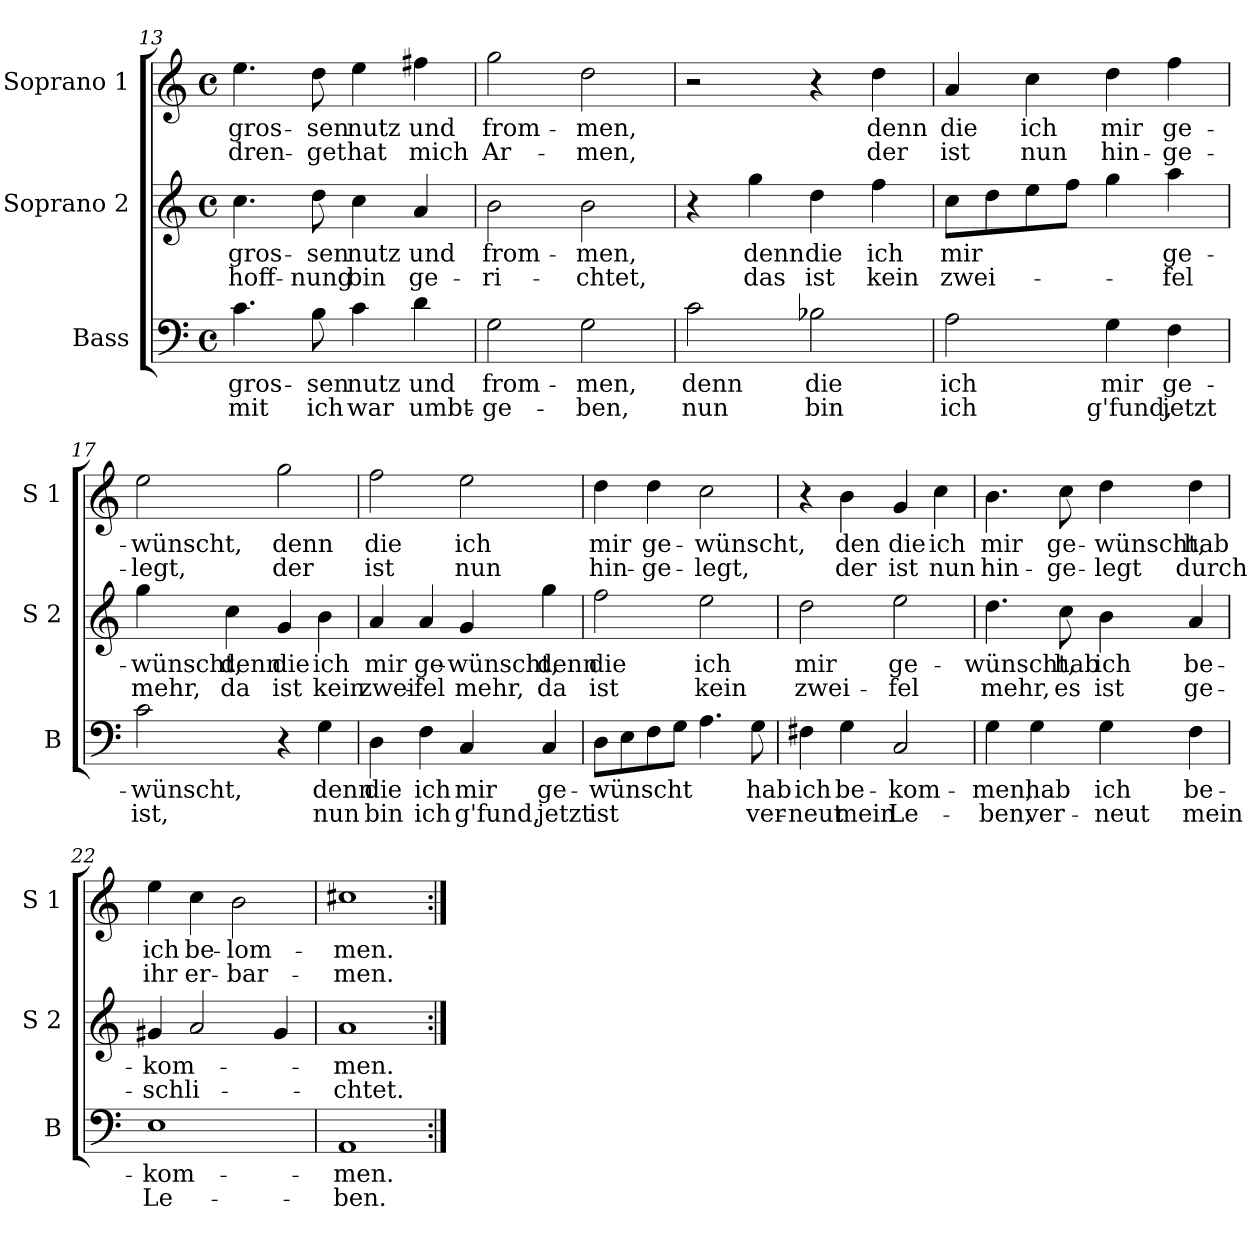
**kern	**text	**text	**kern	**text	**text	**kern	**text	**text
*part3	*part3	*part3	*part2	*part2	*part2	*part1	*part1	*part1
*staff3	*staff3	*staff3	*staff2	*staff2	*staff2	*staff1	*staff1	*staff1
*I"Bass	*	*	*I"Soprano 2	*	*	*I"Soprano 1	*	*
*I'B	*	*	*I'S 2	*	*	*I'S 1	*	*
*clefF4	*	*	*clefG2	*	*	*clefG2	*	*
*k[]	*	*	*k[]	*	*	*k[]	*	*
*C:	*	*	*C:	*	*	*C:	*	*
*M4/4	*	*	*M4/4	*	*	*M4/4	*	*
*met(c)	*	*	*met(c)	*	*	*met(c)	*	*
=13	=13	=13	=13	=13	=13	=13	=13	=13
!	!LO:LY:b	!LO:LY:b	!	!LO:LY:b	!LO:LY:b	!	!LO:LY:b	!LO:LY:b
4.c\	gros-	-mit	4.cc\	gros-	hoff-	4.ee\	gros-	-dren-
!	!LO:LY:b	!LO:LY:b	!	!LO:LY:b	!LO:LY:b	!	!LO:LY:b	!LO:LY:b
8B\	-sen	ich	8dd\	-sen	-nung	8dd\	-sen	-get
!	!LO:LY:b	!LO:LY:b	!	!LO:LY:b	!LO:LY:b	!	!LO:LY:b	!LO:LY:b
4c\	nutz	war	4cc\	nutz	bin	4ee\	nutz	hat
!	!LO:LY:b	!LO:LY:b	!	!LO:LY:b	!LO:LY:b	!	!LO:LY:b	!LO:LY:b
4d\	und	umbt-	4a/	und	ge-	4ff#X\	und	mich
!!LO:LB:g=z
=14	=14	=14	=14	=14	=14	=14	=14	=14
!	!LO:LY:b	!LO:LY:b	!	!LO:LY:b	!LO:LY:b	!	!LO:LY:b	!LO:LY:b
2G\	from-	-ge-	2b\	from-	-ri-	2gg\	from-	Ar-
!	!LO:LY:b	!LO:LY:b	!	!LO:LY:b	!LO:LY:b	!	!LO:LY:b	!LO:LY:b
2G\	-men,	-ben,	2b\	-men,	-chtet,	2dd\	-men,	-men,
=15	=15	=15	=15	=15	=15	=15	=15	=15
!	!LO:LY:b	!LO:LY:b	!	!	!	!	!	!
2c\	denn	nun	4r	.	.	2r	.	.
!	!	!	!	!LO:LY:b	!LO:LY:b	!	!	!
.	.	.	4gg\	denn	das	.	.	.
!	!LO:LY:b	!LO:LY:b	!	!LO:LY:b	!LO:LY:b	!	!	!
2B-X\	die	bin	4dd\	die	ist	4r	.	.
!	!	!	!	!LO:LY:b	!LO:LY:b	!	!LO:LY:b	!LO:LY:b
.	.	.	4ff\	ich	kein	4dd\	denn	der
=16	=16	=16	=16	=16	=16	=16	=16	=16
!	!LO:LY:b	!LO:LY:b	!	!LO:LY:b	!LO:LY:b	!	!LO:LY:b	!LO:LY:b
2A\	ich	ich	8cc\L	mir	zwei-	4a/	die	ist
.	.	.	8dd\	.	.	.	.	.
!	!	!	!	!	!	!	!LO:LY:b	!LO:LY:b
.	.	.	8ee\	.	.	4cc\	ich	nun
.	.	.	8ff\J	.	.	.	.	.
!	!LO:LY:b	!LO:LY:b	!	!	!	!	!LO:LY:b	!LO:LY:b
4G\	mir	g'fund,	4gg\	.	.	4dd\	mir	hin-
!	!LO:LY:b	!LO:LY:b	!	!LO:LY:b	!LO:LY:b	!	!LO:LY:b	!LO:LY:b
4F\	ge-	jetzt	4aa\	ge-	-fel	4ff\	ge-	-ge-
=17	=17	=17	=17	=17	=17	=17	=17	=17
!	!LO:LY:b	!LO:LY:b	!	!LO:LY:b	!LO:LY:b	!	!LO:LY:b	!LO:LY:b
2c\	-wünscht,	ist,	4gg\	-wünscht,	mehr,	2ee\	-wünscht,	-legt,
!	!	!	!	!LO:LY:b	!LO:LY:b	!	!	!
.	.	.	4cc\	denn	da	.	.	.
!	!	!	!	!LO:LY:b	!LO:LY:b	!	!LO:LY:b	!LO:LY:b
4r	.	.	4g/	die	ist	2gg\	denn	der
!	!LO:LY:b	!LO:LY:b	!	!LO:LY:b	!LO:LY:b	!	!	!
4G\	denn	nun	4b\	ich	kein	.	.	.
=18	=18	=18	=18	=18	=18	=18	=18	=18
!	!LO:LY:b	!LO:LY:b	!	!LO:LY:b	!LO:LY:b	!	!LO:LY:b	!LO:LY:b
4D\	die	bin	4a/	mir	zwei-	2ff\	die	ist
!	!LO:LY:b	!LO:LY:b	!	!LO:LY:b	!LO:LY:b	!	!	!
4F\	ich	ich	4a/	ge-	-fel	.	.	.
!	!LO:LY:b	!LO:LY:b	!	!LO:LY:b	!LO:LY:b	!	!LO:LY:b	!LO:LY:b
4C/	mir	g'fund,	4g/	-wünscht,	mehr,	2ee\	ich	nun
!	!LO:LY:b	!LO:LY:b	!	!LO:LY:b	!LO:LY:b	!	!	!
4C/	ge-	jetzt	4gg\	denn	da	.	.	.
!!LO:LB:g=z
=19	=19	=19	=19	=19	=19	=19	=19	=19
!	!LO:LY:b	!LO:LY:b	!	!LO:LY:b	!LO:LY:b	!	!LO:LY:b	!LO:LY:b
8D\L	-wünscht	ist	2ff\	die	ist	4dd\	mir	hin-
8E\	.	.	.	.	.	.	.	.
!	!	!	!	!	!	!	!LO:LY:b	!LO:LY:b
8F\	.	.	.	.	.	4dd\	ge-	-ge-
8G\J	.	.	.	.	.	.	.	.
!	!	!	!	!LO:LY:b	!LO:LY:b	!	!LO:LY:b	!LO:LY:b
4.A\	.	.	2ee\	ich	kein	2cc\	-wünscht,	-legt,
!	!LO:LY:b	!LO:LY:b	!	!	!	!	!	!
8G\	hab	ver-	.	.	.	.	.	.
=20	=20	=20	=20	=20	=20	=20	=20	=20
!	!LO:LY:b	!LO:LY:b	!	!LO:LY:b	!LO:LY:b	!	!	!
4F#X\	ich	-neut	2dd\	mir	zwei-	4r	.	.
!	!LO:LY:b	!LO:LY:b	!	!	!	!	!LO:LY:b	!LO:LY:b
4G\	be-	mein	.	.	.	4b\	den	der
!	!LO:LY:b	!LO:LY:b	!	!LO:LY:b	!LO:LY:b	!	!LO:LY:b	!LO:LY:b
2C/	-kom-	Le-	2ee\	ge-	-fel	4g/	die	ist
!	!	!	!	!	!	!	!LO:LY:b	!LO:LY:b
.	.	.	.	.	.	4cc\	ich	nun
=21	=21	=21	=21	=21	=21	=21	=21	=21
!	!LO:LY:b	!LO:LY:b	!	!LO:LY:b	!LO:LY:b	!	!LO:LY:b	!LO:LY:b
4G\	-men,	-ben,	4.dd\	-wünscht,	mehr,	4.b\	mir	hin-
!	!LO:LY:b	!LO:LY:b	!	!	!	!	!	!
4G\	hab	ver-	.	.	.	.	.	.
!	!	!	!	!LO:LY:b	!LO:LY:b	!	!LO:LY:b	!LO:LY:b
.	.	.	8cc\	hab	es	8cc\	ge-	-ge-
!	!LO:LY:b	!LO:LY:b	!	!LO:LY:b	!LO:LY:b	!	!LO:LY:b	!LO:LY:b
4G\	ich	-neut	4b\	ich	ist	4dd\	-wünscht,	-legt
!	!LO:LY:b	!LO:LY:b	!	!LO:LY:b	!LO:LY:b	!	!LO:LY:b	!LO:LY:b
4F\	be-	mein	4a/	be-	ge-	4dd\	hab	durch
=22	=22	=22	=22	=22	=22	=22	=22	=22
!	!LO:LY:b	!LO:LY:b	!	!LO:LY:b	!LO:LY:b	!	!LO:LY:b	!LO:LY:b
1E	-kom-	Le-	4g#X/	-kom-	-schli-	4ee\	ich	ihr
!	!	!	!	!	!	!	!LO:LY:b	!LO:LY:b
.	.	.	2a/	.	.	4cc\	be-	er-
!	!	!	!	!	!	!	!LO:LY:b	!LO:LY:b
.	.	.	.	.	.	2b\	-lom-	-bar-
.	.	.	4g#/	.	.	.	.	.
=23	=23	=23	=23	=23	=23	=23	=23	=23
!	!LO:LY:b	!LO:LY:b	!	!LO:LY:b	!LO:LY:b	!	!LO:LY:b	!LO:LY:b
1AA	-men.	-ben.	1a	-men.	-chtet.	1cc#X	-men.	-men.
=:|!	=:|!	=:|!	=:|!	=:|!	=:|!	=:|!	=:|!	=:|!
*-	*-	*-	*-	*-	*-	*-	*-	*-
